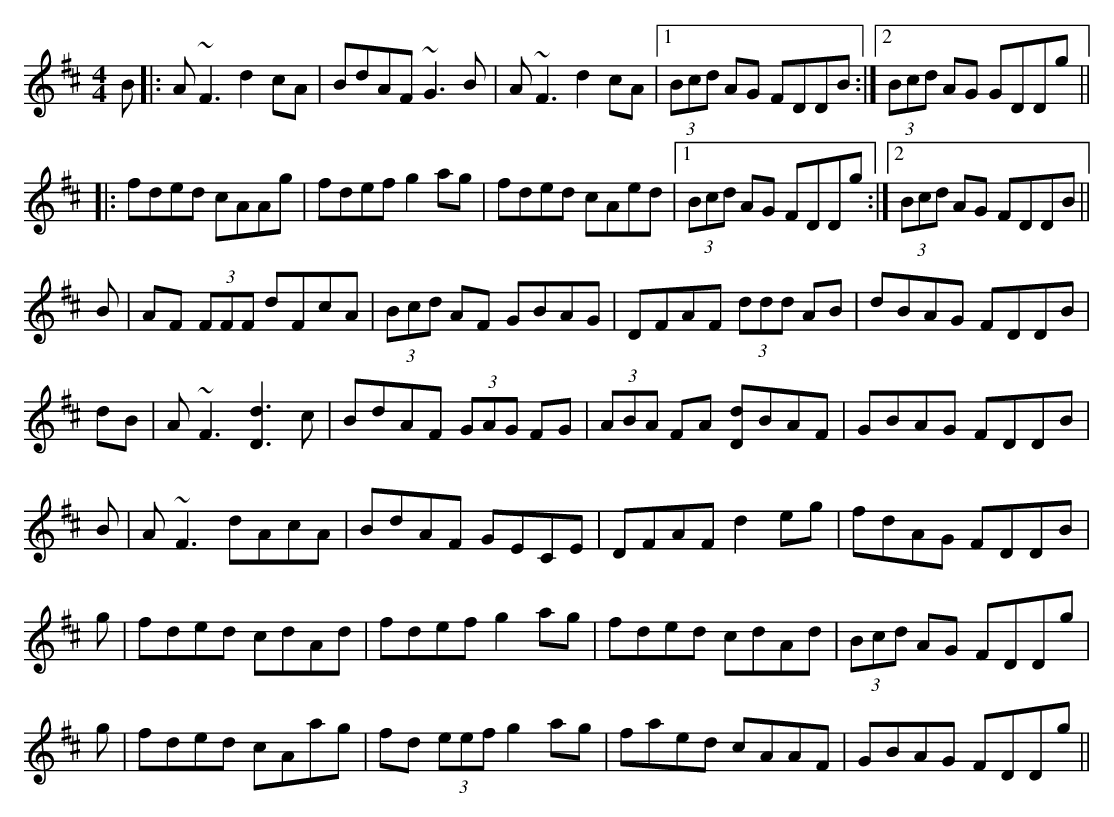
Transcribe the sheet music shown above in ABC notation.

X:1
M:4/4
K:D
B|:A~F3 d2 cA|BdAF ~G3B|A~F3 d2 cA|1 (3Bcd AG FDDB:|2 (3Bcd AG GDDg||
|:fded cAAg|fdef g2 ag|fded cAed|1 (3Bcd AG FDDg:|2 (3Bcd AG FDDB||
B|AF (3FFF dFcA|(3Bcd AF GBAG|DFAF (3ddd AB|dBAG FDDB|
dB|A~F3 [d3D3] c|BdAF (3GAG FG|(3ABA FA [dD]BAF|GBAG FDDB|
B|A~F3 dAcA|BdAF GECE|DFAF d2 eg|fdAG FDDB|
g|fded cdAd|fdef g2 ag|fded cdAd|(3Bcd AG FDDg|
g|fded cAag|fd (3eef g2 ag|faed cAAF|GBAG FDDg||
